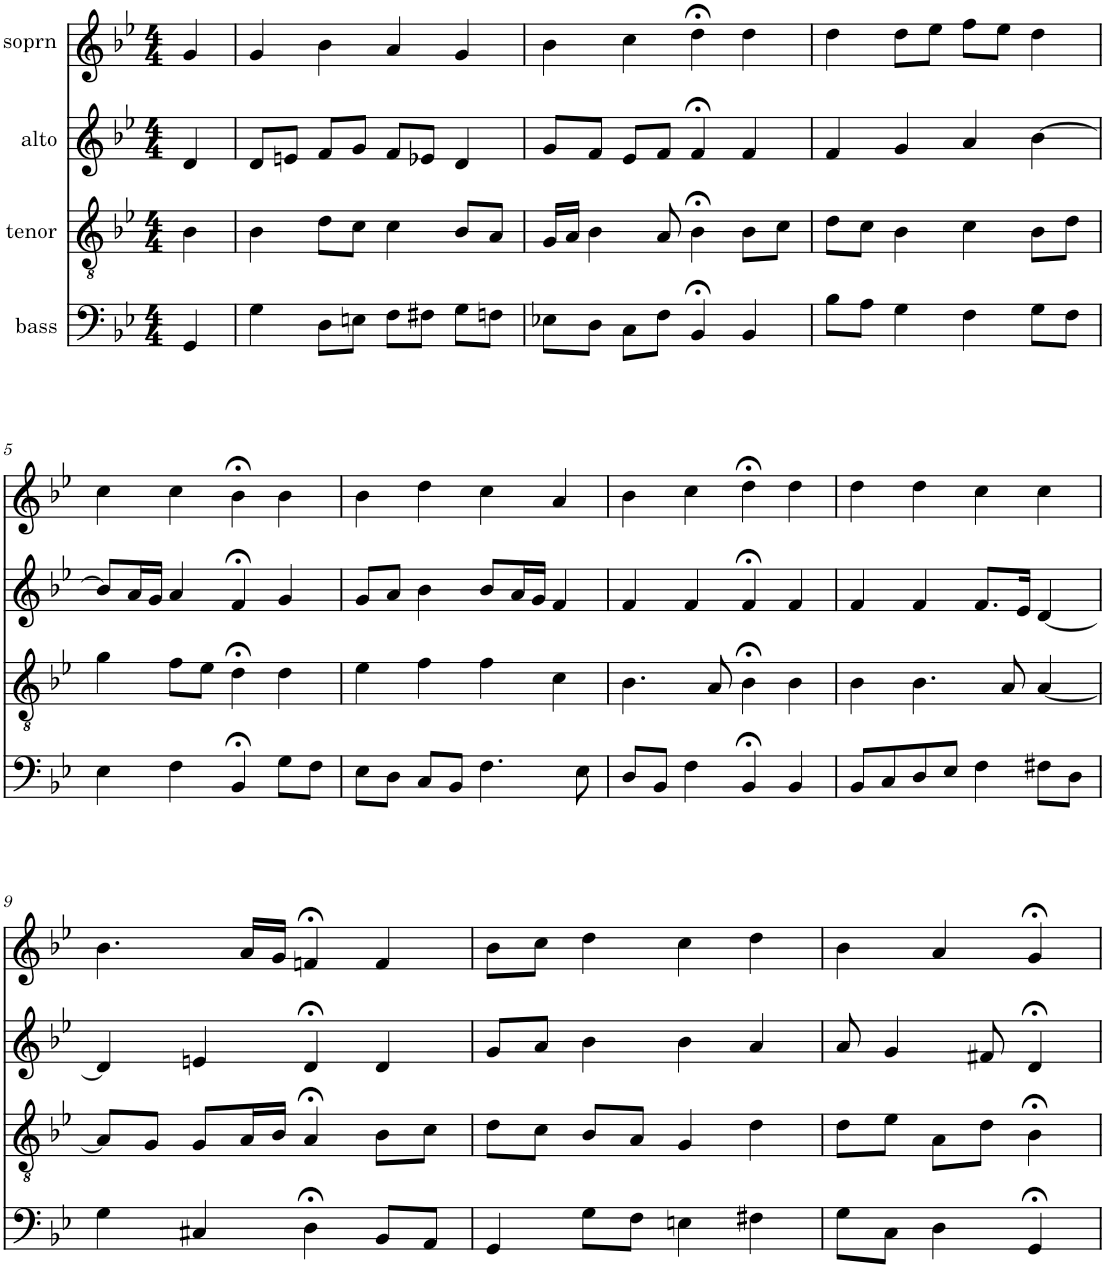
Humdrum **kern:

**kern	**kern	**kern	**kern
*part4	*part3	*part2	*part1
*staff4	*staff3	*staff2	*staff1
*I"bass	*I"tenor	*I"alto	*I"soprn
*clefF4	*clefGv2	*clefG2	*clefG2
*k[b-e-]	*k[b-e-]	*k[b-e-]	*k[b-e-]
*g:	*g:	*g:	*g:
*M4/4	*M4/4	*M4/4	*M4/4
=1	=1	=1	=1
4GG/	4B-\	4d/	4g/
=2	=2	=2	=2
4G\	4B-\	8d/L	4g/
.	.	8en/J	.
8D\L	8d\L	8f/L	4b-\
8En\J	8c\J	8g/J	.
8F\L	4c\	8f/L	4a/
8F#X\J	.	8e-X/J	.
8G\L	8B-/L	4d/	4g/
8Fn\J	8A/J	.	.
=3	=3	=3	=3
8E-X\L	16G/LL	8g/L	4b-\
.	16A/JJ	.	.
8D\J	4B-\	8f/J	.
8C\L	.	8e-/L	4cc\
8F\J	8A/	8f/J	.
4BB-;</	4B-;<\	4f;</	4dd;<\
4BB-/	8B-\L	4f/	4dd\
.	8c\J	.	.
=4	=4	=4	=4
8B-\L	8d\L	4f/	4dd\
8A\J	8c\J	.	.
4G\	4B-\	4g/	8dd\L
.	.	.	8ee-\J
4F\	4c\	4a/	8ff\L
.	.	.	8ee-\J
8G\L	8B-\L	[4b-\	4dd\
8F\J	8d\J	.	.
!!LO:LB:g=z
=5	=5	=5	=5
4E-\	4g\	8b-/L]	4cc\
.	.	16a/L	.
.	.	16g/JJ	.
4F\	8f\L	4a/	4cc\
.	8e-\J	.	.
4BB-;</	4d;<\	4f;</	4b-;<\
8G\L	4d\	4g/	4b-\
8F\J	.	.	.
=6	=6	=6	=6
8E-\L	4e-\	8g/L	4b-\
8D\J	.	8a/J	.
8C/L	4f\	4b-\	4dd\
8BB-/J	.	.	.
4.F\	4f\	8b-/L	4cc\
.	.	16a/L	.
.	.	16g/JJ	.
.	4c\	4f/	4a/
8E-\	.	.	.
=7	=7	=7	=7
8D/L	4.B-\	4f/	4b-\
8BB-/J	.	.	.
4F\	.	4f/	4cc\
.	8A/	.	.
4BB-;</	4B-;<\	4f;</	4dd;<\
4BB-/	4B-\	4f/	4dd\
=8	=8	=8	=8
8BB-/L	4B-\	4f/	4dd\
8C/	.	.	.
8D/	4.B-\	4f/	4dd\
8E-/J	.	.	.
4F\	.	8.f/L	4cc\
.	8A/	.	.
.	.	16e-/Jk	.
8F#X\L	[4A/	[4d/	4cc\
8D\J	.	.	.
!!LO:LB:g=z
=9	=9	=9	=9
4G\	8A/L]	4d/]	4.b-\
.	8G/J	.	.
4C#X/	8G/L	4en/	.
.	16A/L	.	16a/LL
.	16B-/JJ	.	16g/JJ
4D;<\	4A;</	4d;</	4fn;</
8BB-/L	8B-\L	4d/	4f/
8AA/J	8c\J	.	.
=10	=10	=10	=10
4GG/	8d\L	8g/L	8b-\L
.	8c\J	8a/J	8cc\J
8G\L	8B-/L	4b-\	4dd\
8F\J	8A/J	.	.
4En\	4G/	4b-\	4cc\
4F#X\	4d\	4a/	4dd\
=11	=11	=11	=11
8G\L	8d\L	8a/	4b-\
8C\J	8e-\J	4g/	.
4D\	8A\L	.	4a/
.	8d\J	8f#X/	.
4GG;</	4B-;<\	4d;</	4g;</
=	=	=	=
*-	*-	*-	*-
